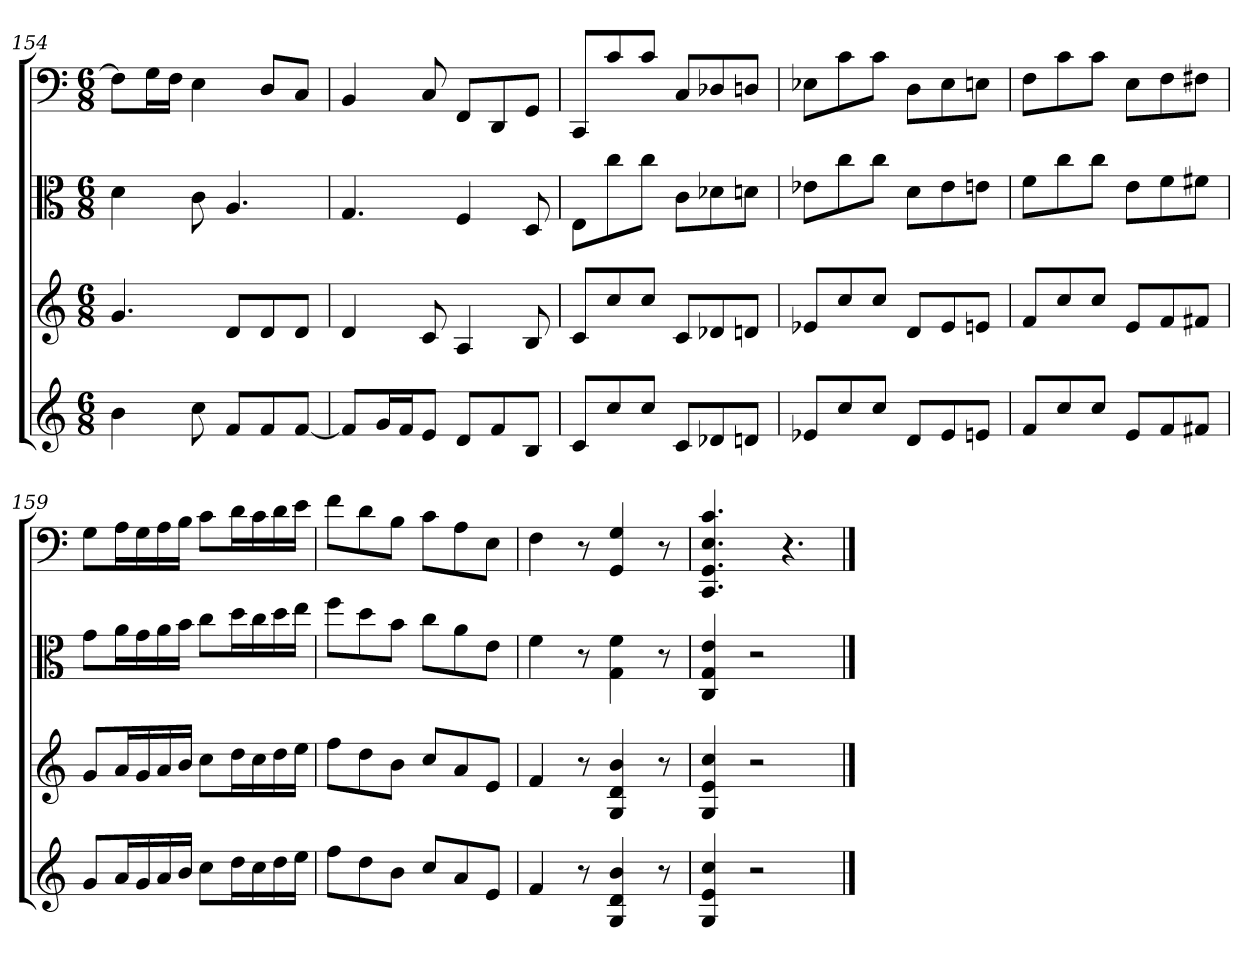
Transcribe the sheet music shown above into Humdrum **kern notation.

**kern	**kern	**kern	**kern
*part4	*part3	*part2	*part1
*staff4	*staff3	*staff2	*staff1
*	*	*clefC3	*clefF4
*k[]	*k[]	*k[]	*k[]
*C:	*C:	*C:	*C:
*M6/8	*M6/8	*M6/8	*M6/8
=154	=154	=154	=154
4b	4.g	4d	8F\L]
.	.	.	16G\L
.	.	.	16F\JJ
8cc	.	8c	4E
8fL	8dL	4.A	.
8f	8d	.	8D/L
[8fJ	8dJ	.	8C/J
=155	=155	=155	=155
8fL]	4d	4.G	4BB
16gL	.	.	.
16fJ	.	.	.
8eJ	8c	.	8C
8dL	4A	4F	8FF/L
8f	.	.	8DD/
8BJ	8B	8D	8GG/J
=156	=156	=156	=156
8cL	8cL	8E\L	8CC/L
8cc	8cc	8cc\	8c/
8ccJ	8ccJ	8cc\J	8c/J
8cL	8cL	8c\L	8C/L
8d-X	8d-X	8d-X\	8D-X/
8dnJ	8dnJ	8dn\J	8Dn/J
=157	=157	=157	=157
8e-XL	8e-XL	8e-X\L	8E-X\L
8cc	8cc	8cc\	8c\
8ccJ	8ccJ	8cc\J	8c\J
8dL	8dL	8d\L	8D\L
8e-	8e-	8e-\	8E-\
8enJ	8enJ	8en\J	8En\J
=158	=158	=158	=158
8fL	8fL	8f\L	8F\L
8cc	8cc	8cc\	8c\
8ccJ	8ccJ	8cc\J	8c\J
8eL	8eL	8e\L	8E\L
8f	8f	8f\	8F\
8f#XJ	8f#XJ	8f#X\J	8F#X\J
=159	=159	=159	=159
8gL	8gL	8g\L	8G\L
16aL	16aL	16a\L	16A\L
16g	16g	16g\	16G\
16a	16a	16a\	16A\
16bJJ	16bJJ	16b\JJ	16B\JJ
8ccL	8ccL	8cc\L	8c\L
16ddL	16ddL	16dd\L	16d\L
16cc	16cc	16cc\	16c\
16dd	16dd	16dd\	16d\
16eeJJ	16eeJJ	16ee\JJ	16e\JJ
=160	=160	=160	=160
8ffL	8ffL	8ff\L	8f\L
8dd	8dd	8dd\	8d\
8bJ	8bJ	8b\J	8B\J
8ccL	8ccL	8cc\L	8c\L
8a	8a	8a\	8A\
8eJ	8eJ	8e\J	8E\J
=161	=161	=161	=161
4f	4f	4f	4F
8r	8r	8r	8r
4G 4d 4b	4G 4d 4b	4G 4f	4GG 4G
8r	8r	8r	8r
=162	=162	=162	=162
4G 4e 4cc	4G 4e 4cc	4C 4G 4e	4.CC 4.GG 4.E 4.c
2r	2r	2r	.
.	.	.	4.r
==	==	==	==
*-	*-	*-	*-
